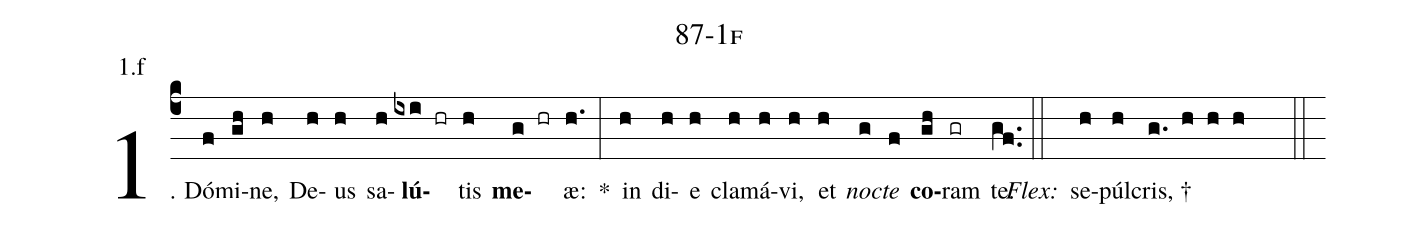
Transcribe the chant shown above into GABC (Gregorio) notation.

name: 87-1f;
annotation: 1.f;
%%
(c4)1. Dó(f)mi(gh)ne,(h) De(h)us(h) sa(h)<b>lú</b>(ixi hr)tis(h) <b>me</b>(g hr)æ:(h.) *(:) in(h) di(h)e(h) cla(h)má(h)vi,(h) et(h) <i>noc</i>(g)<i>te</i>(f) <b>co</b>(gh)ram(gr) te.(gf..) (::)
<i>Flex:</i>()  se(h)púl(h)cris, †(g. h h h  ::)
